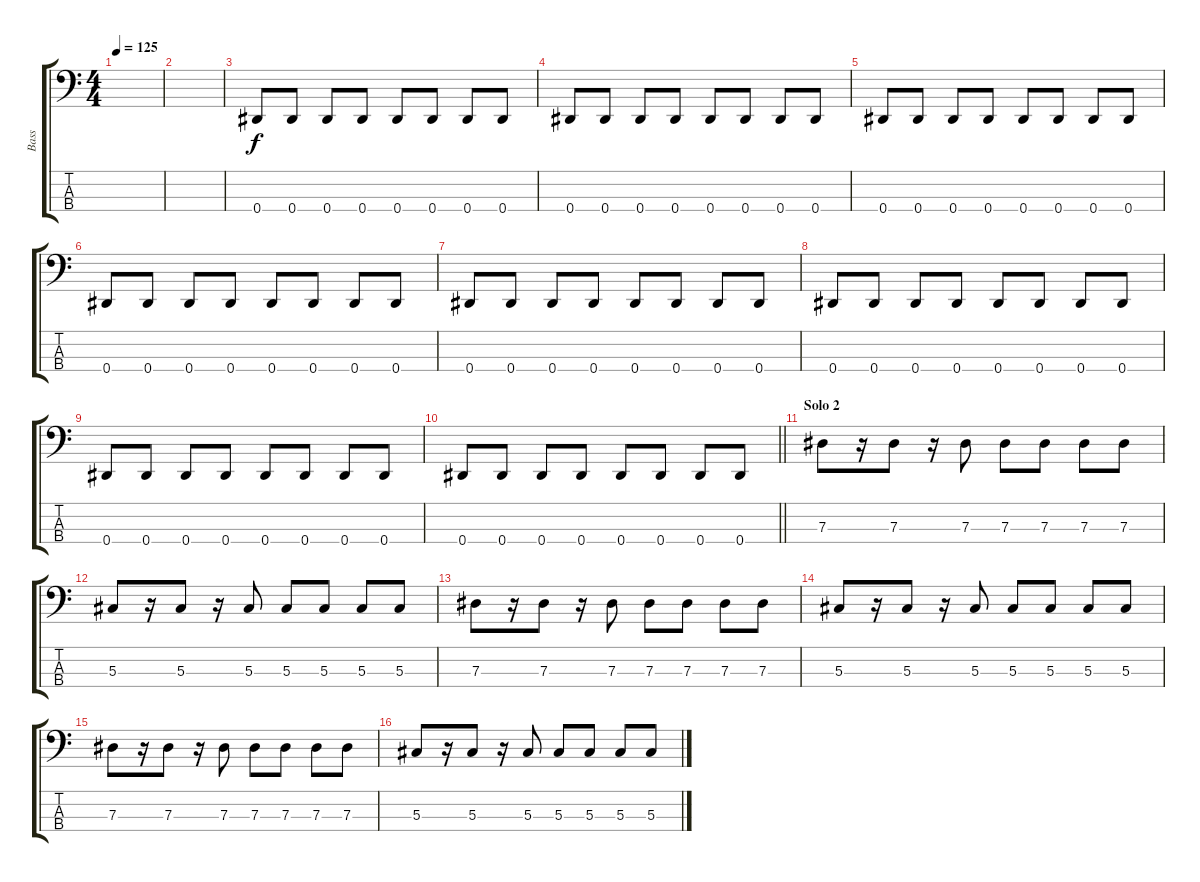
\track ("Bass" "Bass") {instrument electricbassfinger}
\staff {score tabs}
\tuning (Gb2 Db2 Ab1 Eb1) {hide}
\ts (4 4)
\tempo 125
\clef f4
\ks c
|
|
0.4.8 0.4.8 0.4.8 0.4.8 0.4.8 0.4.8 0.4.8 0.4.8 |
0.4.8 0.4.8 0.4.8 0.4.8 0.4.8 0.4.8 0.4.8 0.4.8 |
0.4.8 0.4.8 0.4.8 0.4.8 0.4.8 0.4.8 0.4.8 0.4.8 |
0.4.8 0.4.8 0.4.8 0.4.8 0.4.8 0.4.8 0.4.8 0.4.8 |
0.4.8 0.4.8 0.4.8 0.4.8 0.4.8 0.4.8 0.4.8 0.4.8 |
0.4.8 0.4.8 0.4.8 0.4.8 0.4.8 0.4.8 0.4.8 0.4.8 |
0.4.8 0.4.8 0.4.8 0.4.8 0.4.8 0.4.8 0.4.8 0.4.8 |
\barLineRight lightlight
0.4.8 0.4.8 0.4.8 0.4.8 0.4.8 0.4.8 0.4.8 0.4.8 |
\section ("" "Solo 2")
7.3.8 r.16 7.3.8 r.16 7.3.8 7.3.8 7.3.8 7.3.8 7.3.8 |
5.3.8 r.16 5.3.8 r.16 5.3.8 5.3.8 5.3.8 5.3.8 5.3.8 |
7.3.8 r.16 7.3.8 r.16 7.3.8 7.3.8 7.3.8 7.3.8 7.3.8 |
5.3.8 r.16 5.3.8 r.16 5.3.8 5.3.8 5.3.8 5.3.8 5.3.8 |
7.3.8 r.16 7.3.8 r.16 7.3.8 7.3.8 7.3.8 7.3.8 7.3.8 |
5.3.8 r.16 5.3.8 r.16 5.3.8 5.3.8 5.3.8 5.3.8 5.3.8
